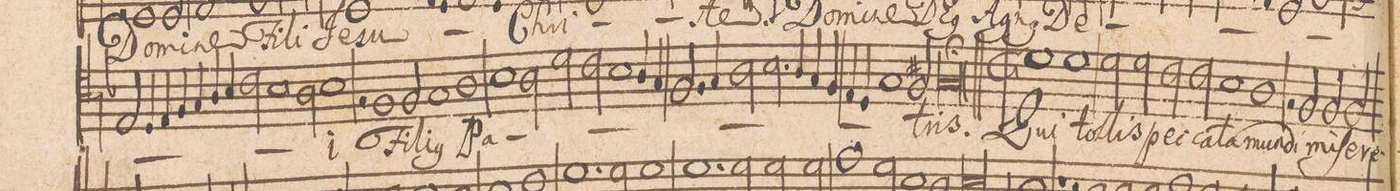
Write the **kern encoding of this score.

**kern	**text
*I"TENOR.	*
*clefC4	*
*k[b-]	*
*met(C|)	*
*M2/1	*
2E/	.
4D/	.
4E/	.
4F/	.
4G/	.
4A/	.
4B-/	.
=47-	=47-
2c\	.
1B-	.
2A\	.
=48-	=48-
1B-	-i
2rF	.
1F/	Fi-
=49-	=49-
2F/	-li-
1G	-(us)
=50-	=50-
1A	Pa-
1B-	.
=51-	=51-
2A\	.
2d\	.
2c\	.
1B-	.
=52-	=52-
4A/	.
4G/	.
2.F/	.
4G/	.
=53-	=53-
2A\	.
2.B-\	.
4A/	.
4G/	.
4F/	.
=54-	=54-
4E/	.
4D/	.
1G	.
2F#X/	.
=55-	=55-
0Gl;	-tris.
=56||	=56||
*M2/1	*
*met(C|)	*
1d	Qui
1d	tol-
=57-	=57-
2d\	-lis
2d\	pec-
2c\	-ca-
2c\	-ta
=58-	=58-
1B-	mun-
1A	-di
=59-	=59-
2rF	.
2F/	mi-
2F/	-ſe-
2F/	-re-
=60-	=60-
*-	*-
